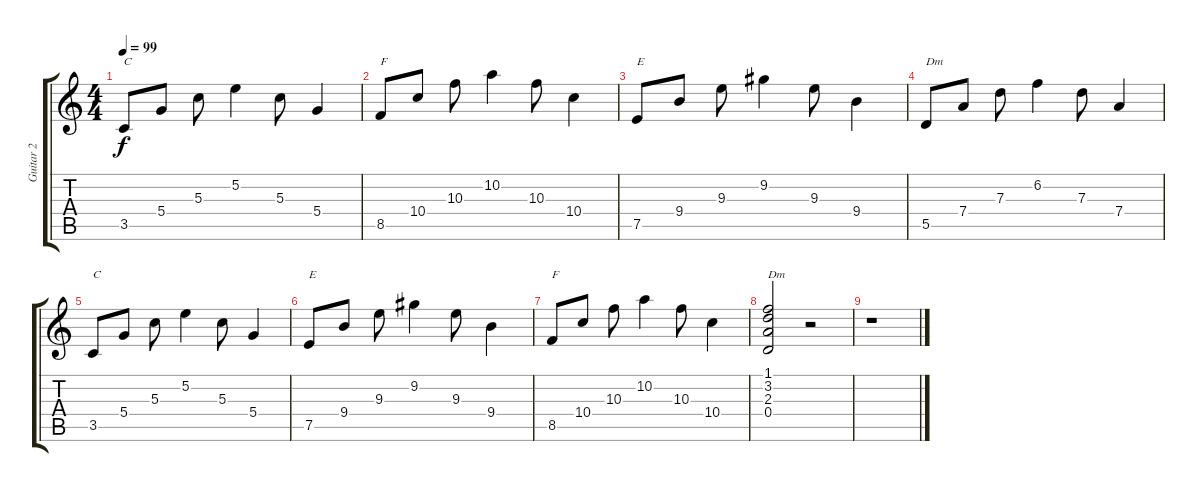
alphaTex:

\track ("Guitar 2" "Guitar 2") {instrument overdrivenguitar}
\staff {score tabs}
\tuning (E4 B3 G3 D3 A2 E2) {hide}
\ts (4 4)
\tempo 99
\clef g2
\ks c
3.5.8{txt "C" dy f} 5.4.8 5.3.8 5.2.4 5.3.8 5.4.4 |
8.5.8{txt "F"} 10.4.8 10.3.8 10.2.4 10.3.8 10.4.4 |
7.5.8{txt "E"} 9.4.8 9.3.8 9.2.4 9.3.8 9.4.4 |
5.5.8{txt "Dm"} 7.4.8 7.3.8 6.2.4 7.3.8 7.4.4 |
3.5.8{txt "C"} 5.4.8 5.3.8 5.2.4 5.3.8 5.4.4 |
7.5.8{txt "E"} 9.4.8 9.3.8 9.2.4 9.3.8 9.4.4 |
8.5.8{txt "F"} 10.4.8 10.3.8 10.2.4 10.3.8 10.4.4 |
(1.1 3.2 2.3 0.4).2{txt "Dm"} r.2 |
r.1
